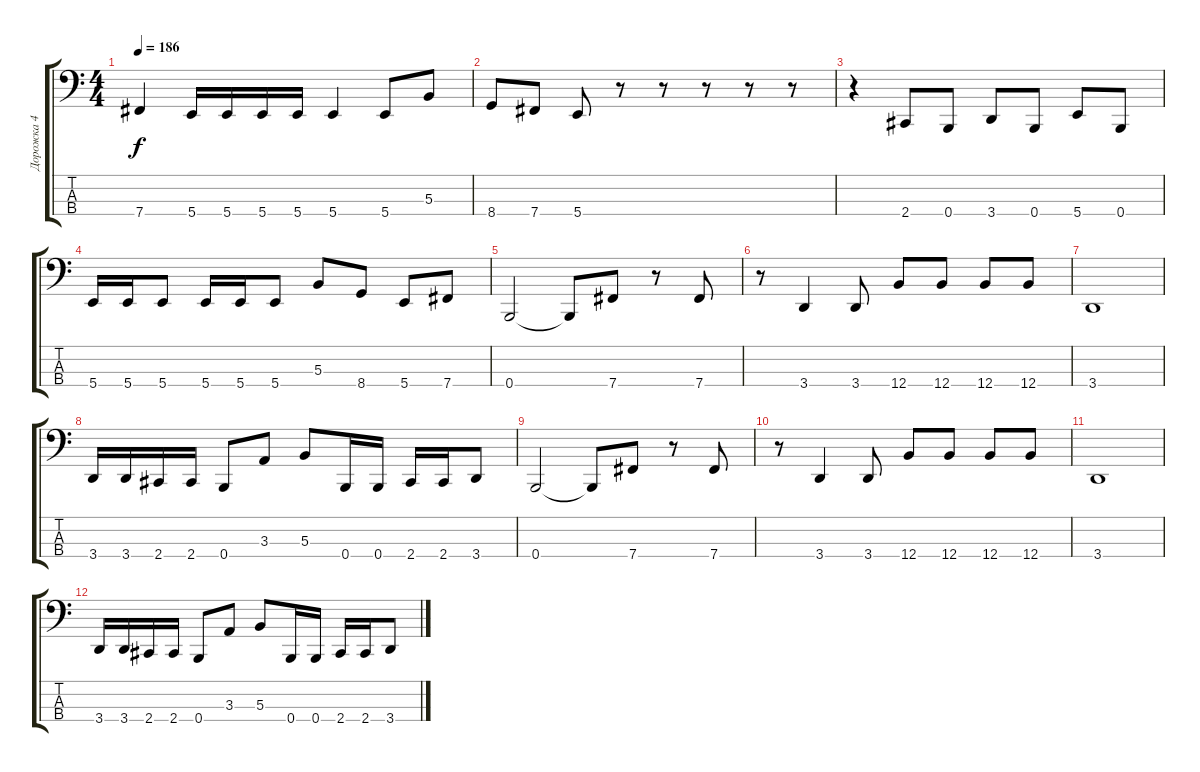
\track ("Дорожка 4" "Дорожка 4") {instrument electricbassfinger}
\staff {score tabs}
\tuning (E2 B1 Gb1 B0) {hide}
\ts (4 4)
\tempo 186
\clef f4
\ks c
7.4{t}.4{dy f} 5.4.16 5.4.16 5.4.16 5.4.16 5.4.4 5.4.8 5.3.8 |
8.4.8 7.4.8 5.4.8 r.8 r.8 r.8 r.8 r.8 |
r.4 2.4.8 0.4.8 3.4.8 0.4.8 5.4.8 0.4.8 |
5.4.16 5.4.16 5.4.8 5.4.16 5.4.16 5.4.8 5.3.8 8.4.8 5.4.8 7.4.8 |
0.4.2 0.4{t}.8 7.4.8 r.8 7.4.8 |
r.8 3.4.4 3.4.8 12.4.8 12.4.8 12.4.8 12.4.8 |
3.4.1 |
3.4.16 3.4.16 2.4.16 2.4.16 0.4.8 3.3.8 5.3.8 0.4.16 0.4.16 2.4.16 2.4.16 3.4.8 |
0.4.2 0.4{t}.8 7.4.8 r.8 7.4.8 |
r.8 3.4.4 3.4.8 12.4.8 12.4.8 12.4.8 12.4.8 |
3.4.1 |
3.4.16 3.4.16 2.4.16 2.4.16 0.4.8 3.3.8 5.3.8 0.4.16 0.4.16 2.4.16 2.4.16 3.4.8
